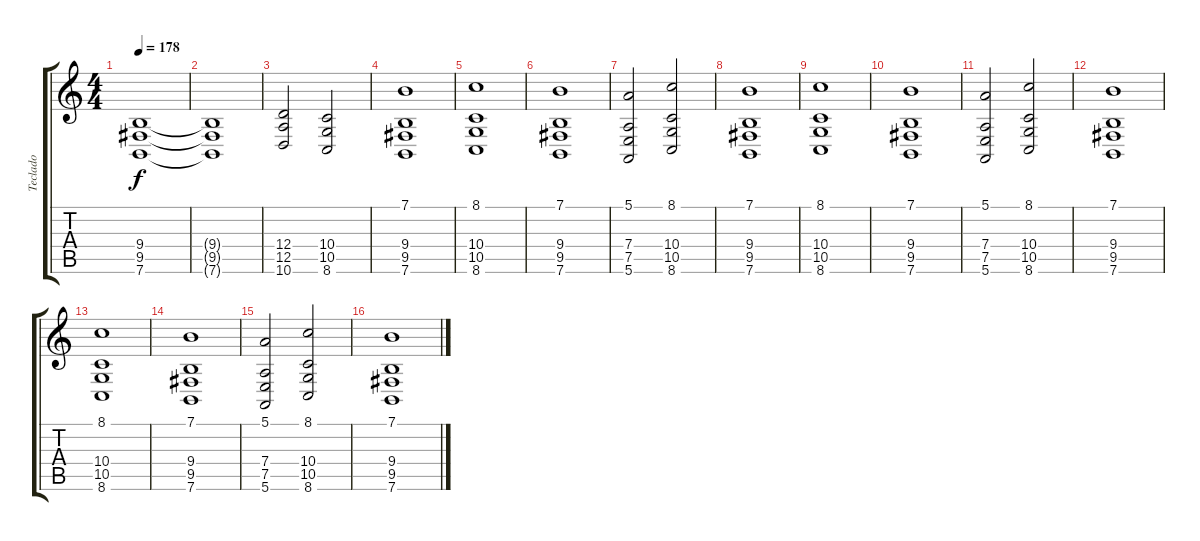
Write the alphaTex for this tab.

\track ("Teclado" "Teclado") {instrument churchorgan}
\staff {score tabs}
\tuning (E4 B3 G3 D3 A2 E2) {hide}
\ts (4 4)
\tempo 178
\clef g2
\ks c
(9.4 9.5 7.6).1{dy f} |
(9.4{t} 9.5{t} 7.6{t}).1 |
(12.4 12.5 10.6).2 (10.4 10.5 8.6).2 |
(7.1 9.4 9.5 7.6).1 |
(8.1 10.4 10.5 8.6).1 |
(7.1 9.4 9.5 7.6).1 |
(5.1 7.4 7.5 5.6).2 (8.1 10.4 10.5 8.6).2 |
(7.1 9.4 9.5 7.6).1 |
(8.1 10.4 10.5 8.6).1 |
(7.1 9.4 9.5 7.6).1 |
(5.1 7.4 7.5 5.6).2 (8.1 10.4 10.5 8.6).2 |
(7.1 9.4 9.5 7.6).1 |
(8.1 10.4 10.5 8.6).1 |
(7.1 9.4 9.5 7.6).1 |
(5.1 7.4 7.5 5.6).2 (8.1 10.4 10.5 8.6).2 |
(7.1 9.4 9.5 7.6).1
